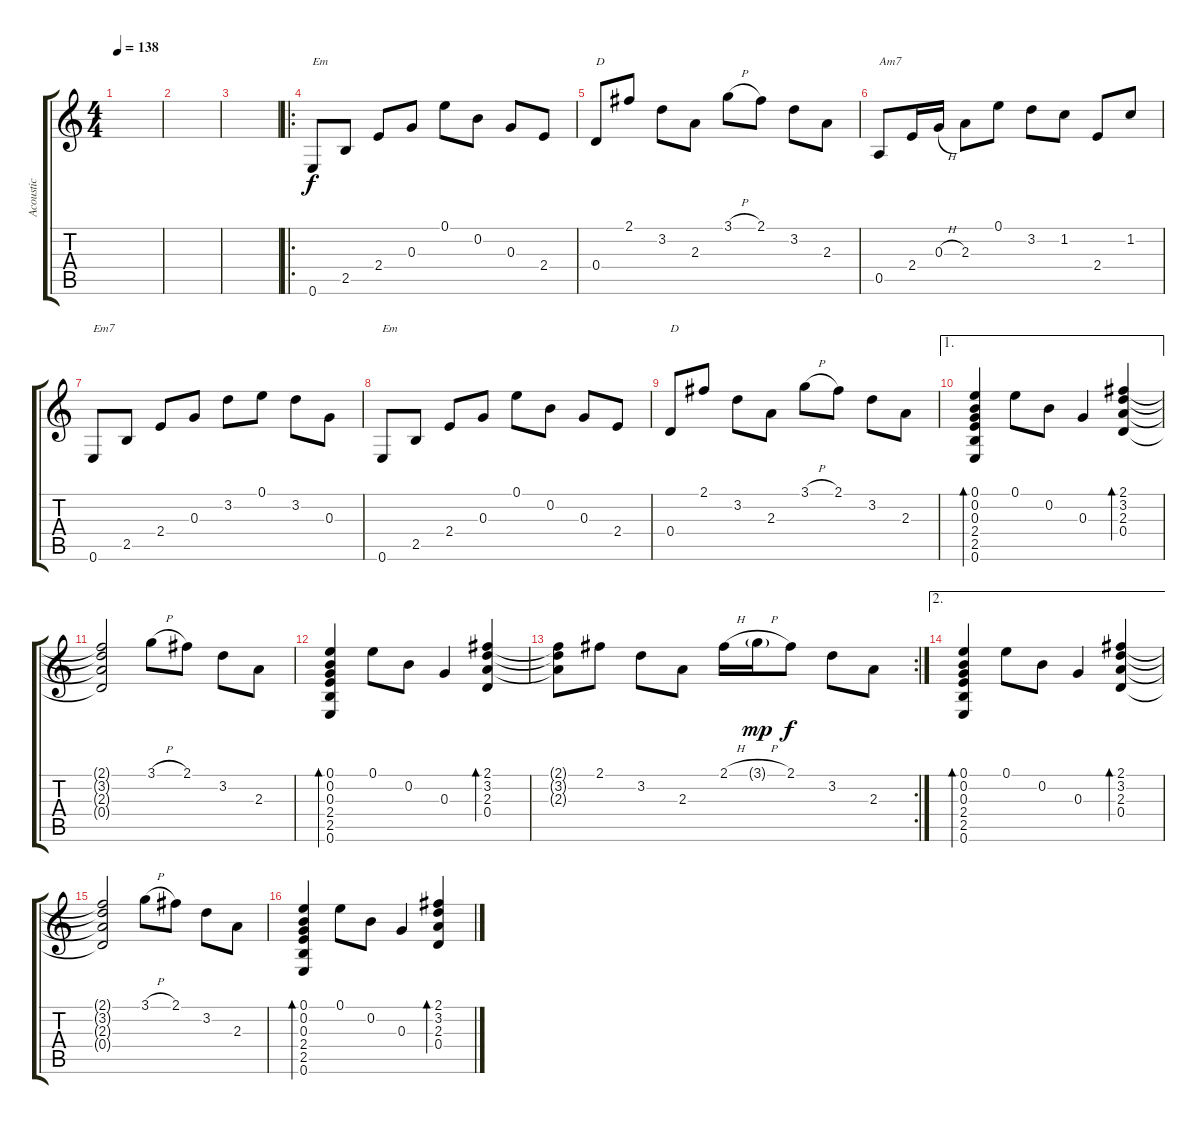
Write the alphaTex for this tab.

\track ("Acoustic" "Acoustic") {instrument acousticguitarsteel}
\staff {score tabs}
\tuning (E4 B3 G3 D3 A2 E2) {hide}
\ts (4 4)
\tempo 138
\clef g2
\ks c
|
|
|
\ro
0.6.8{txt "Em"} 2.5.8 2.4.8 0.3.8 0.1.8 0.2.8 0.3.8 2.4.8 |
0.4.8{txt "D"} 2.1.8 3.2.8 2.3.8 3.1{h}.8 2.1.8 3.2.8 2.3.8 |
0.5.8{txt "Am7"} 2.4.16 0.3{h}.16 2.3.8 0.1.8 3.2.8 1.2.8 2.4.8 1.2.8 |
0.6.8{txt "Em7"} 2.5.8 2.4.8 0.3.8 3.2.8 0.1.8 3.2.8 0.3.8 |
0.6.8{txt "Em"} 2.5.8 2.4.8 0.3.8 0.1.8 0.2.8 0.3.8 2.4.8 |
0.4.8{txt "D"} 2.1.8 3.2.8 2.3.8 3.1{h}.8 2.1.8 3.2.8 2.3.8 |
\ae 1
(0.1 0.2 0.3 2.4 2.5 0.6).4{bd 60} 0.1.8 0.2.8 0.3.4 (2.1 3.2 2.3 0.4).4{bd 60} |
(2.1{t} 3.2{t} 2.3{t} 0.4{t}).2 3.1{h}.8 2.1.8 3.2.8 2.3.8 |
(0.1 0.2 0.3 2.4 2.5 0.6).4{bd 60} 0.1.8 0.2.8 0.3.4 (2.1 3.2 2.3 0.4).4{bd 60} |
\rc 2
(2.1{t} 3.2{t} 2.3{t}).8 2.1.8 3.2.8 2.3.8 2.1{h}.16 3.1{h g}.16{dy mp} 2.1.8{dy f} 3.2.8 2.3.8 |
\ae 2
(0.1 0.2 0.3 2.4 2.5 0.6).4{bd 60} 0.1.8 0.2.8 0.3.4 (2.1 3.2 2.3 0.4).4{bd 60} |
(2.1{t} 3.2{t} 2.3{t} 0.4{t}).2 3.1{h}.8 2.1.8 3.2.8 2.3.8 |
(0.1 0.2 0.3 2.4 2.5 0.6).4{bd 60} 0.1.8 0.2.8 0.3.4 (2.1 3.2 2.3 0.4).4{bd 60}
